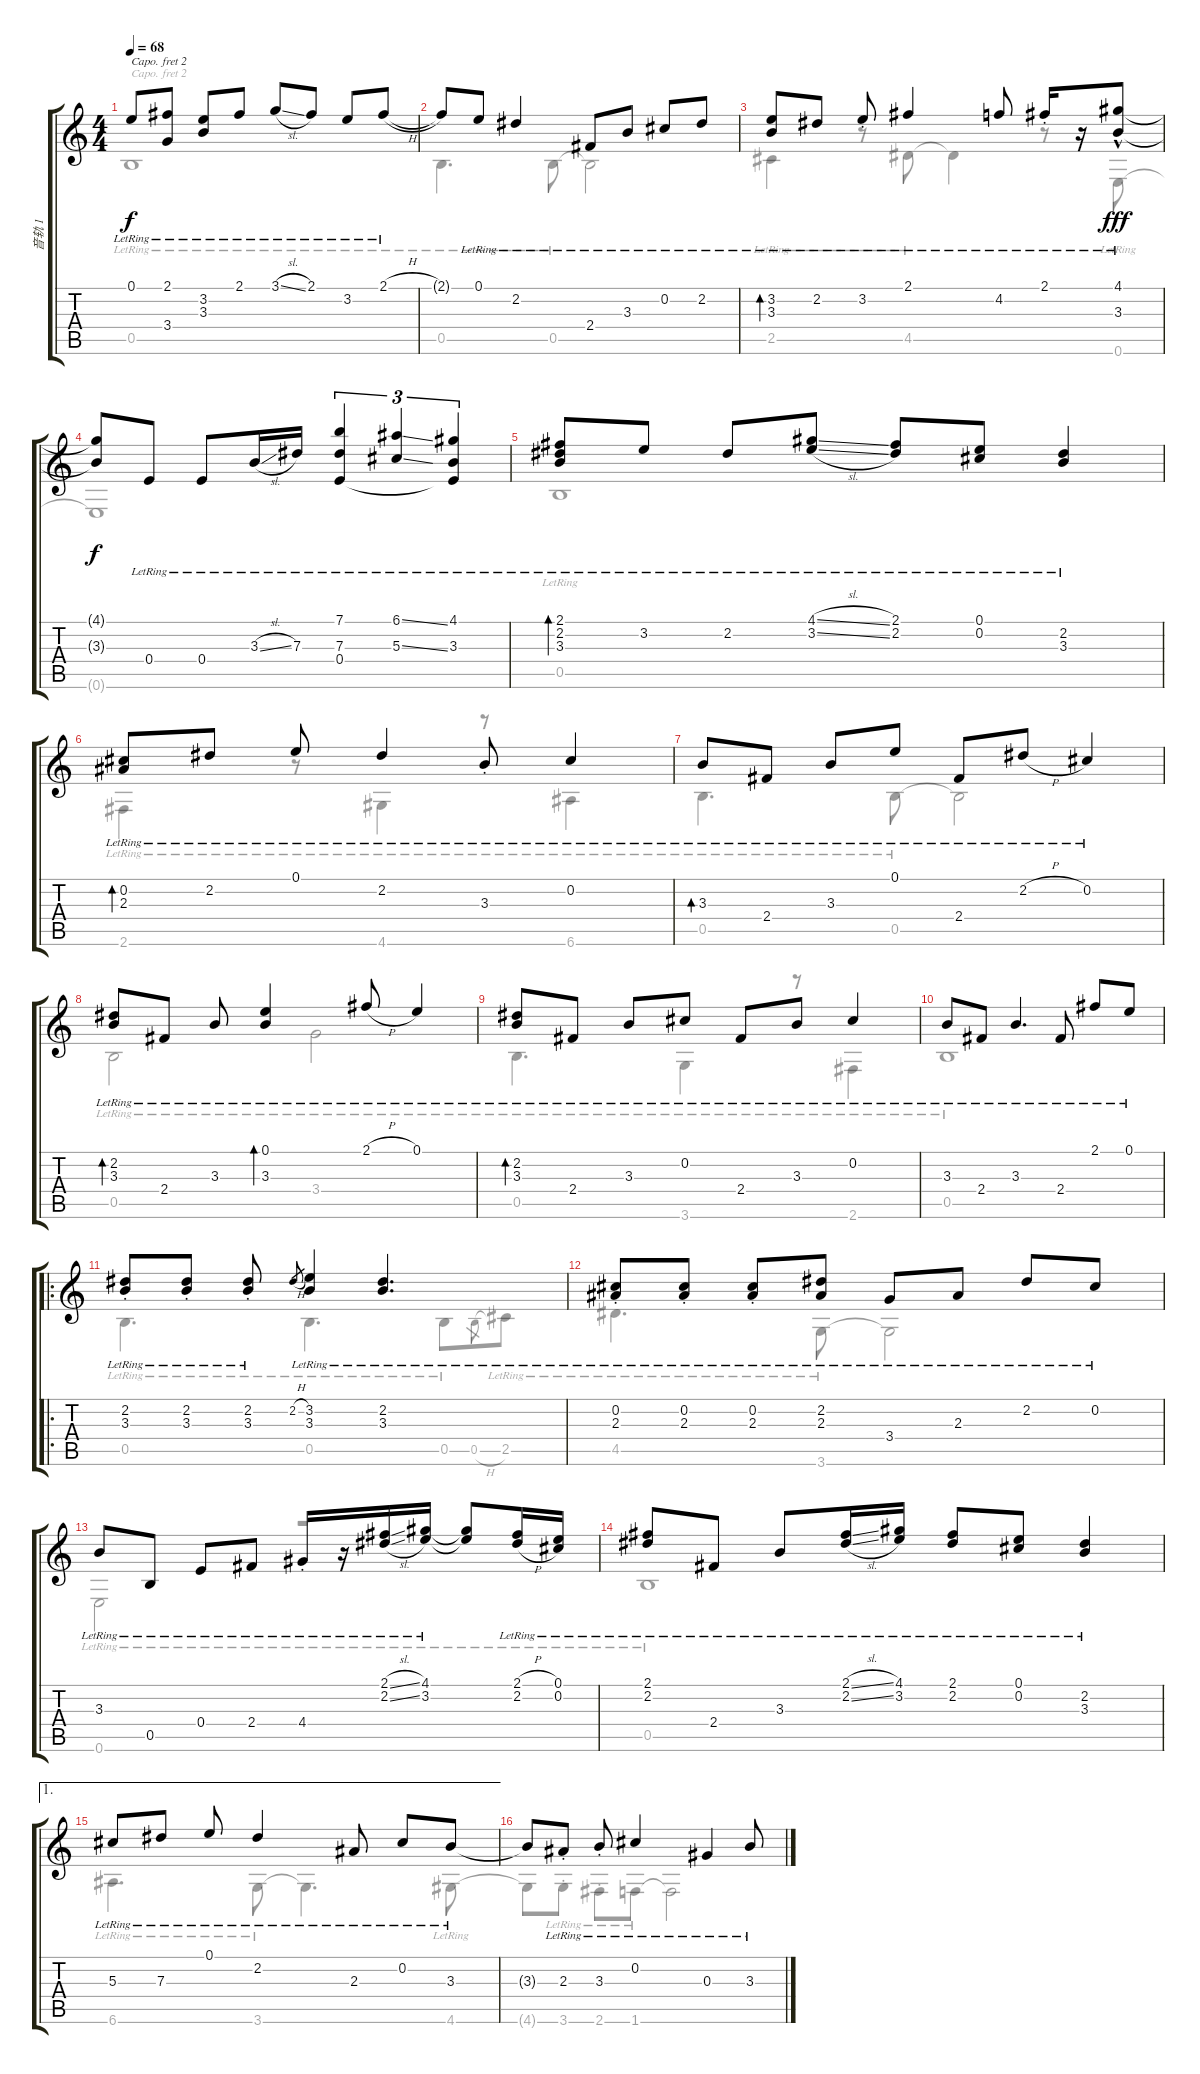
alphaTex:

\track ("音轨 1" "音轨 1") {instrument acousticguitarsteel}
\staff {score tabs}
\capo 2
\tuning (D4 B3 Gb3 D3 A2 D2) {hide}
\voice
\ts (4 4)
\tempo 68
\clef g2
\ks c
0.1{lr}.8{dy f} (2.1{lr} 3.4{lr}).8 (3.2{lr} 3.3{lr}).8 2.1{lr}.8 3.1{sl lr}.8 2.1{lr}.8 3.2{lr}.8 2.1{h lr}.8 |
2.1{t}.8 0.1{lr}.8 2.2{lr}.4 2.4{lr}.8 3.3{lr}.8 0.2{lr}.8 2.2{lr}.8 |
(3.2{lr} 3.3{lr}).8{bd 120} 2.2{lr}.8 3.2{st lr}.8 2.1{lr}.4 4.2{lr}.8 2.1{st lr}.16{txt ""} r.16 (4.1{hac lr} 3.3{lr}).8{dy fff} |
(4.1{t} 3.3{t}).8{dy f} 0.4{lr}.8 0.4{lr}.8 3.3{sl lr}.16 7.3{lr}.16 (7.1{lr} 7.3{lr} 0.4{lr}).4{tu (3 2)} (6.1{ss lr} 5.3{ss lr}).4{tu (3 2)} (4.1{lr} 3.3{lr} 0.4{t}).4{tu (3 2)} |
(2.1{lr} 2.2{lr} 3.3{lr}).8{bd 240} 3.2{lr}.8 2.2{lr}.8 (4.1{sl lr} 3.2{sl lr}).8 (2.1{lr} 2.2{lr}).8 (0.1{lr} 0.2{lr}).8 (2.2{lr} 3.3{lr}).4 |
(0.2{lr} 2.3{lr}).8{bd 240} 2.2{lr}.8 0.1{lr}.8 2.2{lr}.4 3.3{st lr}.8 0.2{lr}.4 |
3.3{lr}.8{bd 120} 2.4{lr}.8 3.3{lr}.8 0.1{lr}.8 2.4{lr}.8 2.2{h lr}.8 0.2{lr}.4 |
(2.2{lr} 3.3{lr}).8{bd 240 txt " "} 2.4{lr}.8 3.3{lr}.8 (0.1{lr} 3.3{lr}).4{bd 240} 2.1{h lr}.8 0.1{lr}.4 |
(2.2{lr} 3.3{lr}).8{bd 240} 2.4{lr}.8 3.3{lr}.8 0.2{lr}.8 2.4{lr}.8 3.3{lr}.8 0.2{lr}.4 |
3.3{lr}.8 2.4{lr}.8 3.3{lr}.4{d} 2.4{lr}.8 2.1{lr}.8 0.1{lr}.8 |
\ro
(2.2{st lr} 3.3{st lr}).8 (2.2{st lr} 3.3{st lr}).8 (2.2{st lr} 3.3{st lr}).8 2.2{h}.8{gr} (3.2{lr} 3.3{lr}).4 (2.2{lr} 3.3{lr}).4{d} |
(0.2{st lr} 2.3{st lr}).8 (0.2{st lr} 2.3{st lr}).8 (0.2{st lr} 2.3{st lr}).8 (2.2{lr} 2.3{lr}).8 3.4{lr}.8 2.3{lr}.8 2.2{lr}.8 0.2{lr}.8 |
3.3{lr}.8 0.5{lr}.8 0.4{lr}.8 2.4{lr}.8 4.4{st lr}.16 r.16 (2.1{sl lr} 2.2{sl lr}).16 (4.1{lr} 3.2{lr}).16 (4.1{t} 3.2{t}).8 (2.1{h lr} 2.2{h lr}).16 (0.1{lr} 0.2{lr}).16 |
(2.1{lr} 2.2{lr}).8 2.4{lr}.8 3.3{lr}.8 (2.1{sl lr} 2.2{sl lr}).16 (4.1{lr} 3.2{lr}).16 (2.1{lr} 2.2{lr}).8 (0.1{lr} 0.2{lr}).8 (2.2{lr} 3.3{lr}).4 |
\ae 1
5.3{lr}.8 7.3{lr}.8 0.1{lr}.8 2.2{lr}.4 2.3{lr}.8 0.2{lr}.8 3.3{lr}.8 |
3.3{t}.8 2.3{st lr}.8 3.3{st lr}.8 0.2{lr}.4 0.3{lr}.4 3.3{lr}.8
\voice
\clef g2
\ottava regular
\simile none
\ks c
0.5{lr}.1{dy f} |
0.5{lr}.4{d} 0.5{lr}.8 0.5{t}.2 |
2.5{lr}.4 r.8 4.5{lr}.8 4.5{t}.4 r.8 0.6{lr}.8 |
0.6{t}.1 |
0.5{lr}.1 |
2.6{lr}.4 r.8 4.6{lr}.4 r.8 6.6{lr}.4 |
0.5{lr}.4{d} 0.5{lr}.8 0.5{t}.2 |
0.5{lr}.2 3.4{lr}.2 |
0.5{lr}.4{d} 3.6{lr}.4 r.8 2.6{lr}.4 |
0.5{lr}.1 |
0.5{lr}.4{d} 0.5{lr}.4{d} 0.5{lr}.8 0.5{h}.8{gr} 2.5{lr}.8 |
4.5{lr}.4{d} 3.6{lr}.8 3.6{t}.2 |
0.6{lr}.2 r.2 |
0.5{lr}.1 |
6.6{lr}.4{d} 3.6{lr}.8 3.6{t}.4{d} 4.6{lr}.8 |
4.6{t}.8 3.6{st lr}.8 2.6{st lr}.8 1.6{lr}.8 1.6{t}.2
